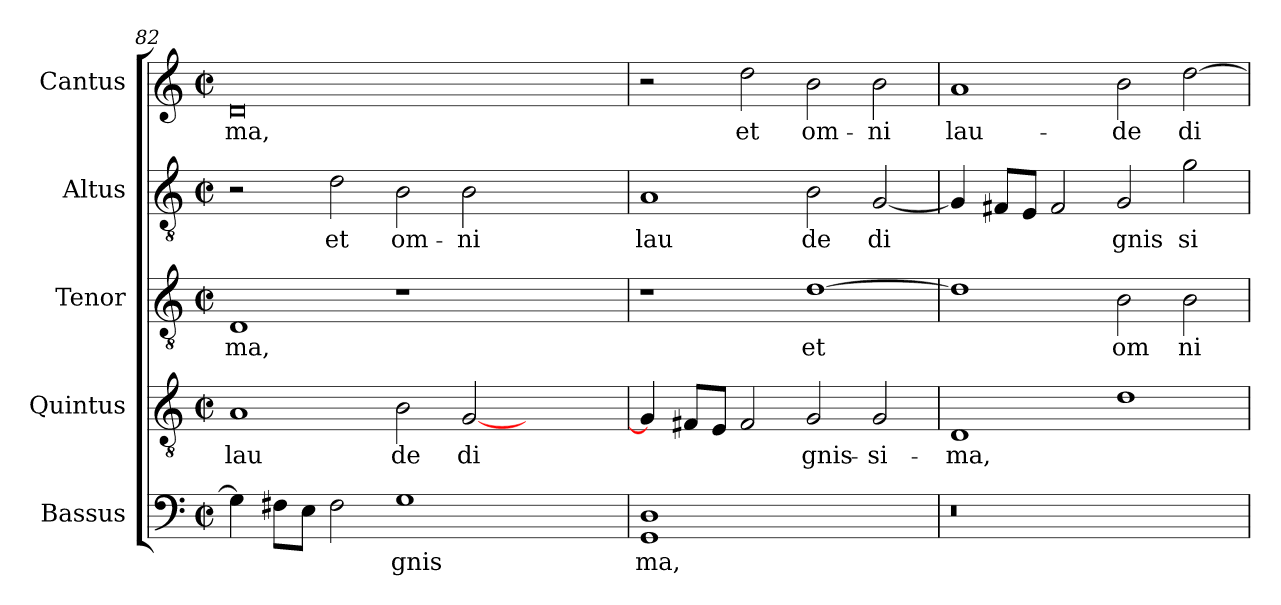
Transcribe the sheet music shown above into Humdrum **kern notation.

**kern	**text	**kern	**text	**kern	**text	**kern	**text	**kern	**text
*part5	*part5	*part4	*part4	*part3	*part3	*part2	*part2	*part1	*part1
*staff5	*staff5	*staff4	*staff4	*staff3	*staff3	*staff2	*staff2	*staff1	*staff1
*I"Bassus	*	*I"Quintus	*	*I"Tenor	*	*I"Altus	*	*I"Cantus	*
*clefF4	*	*clefGv2	*	*clefGv2	*	*clefGv2	*	*clefG2	*
*M2/2	*	*M2/2	*	*M2/2	*	*M2/2	*	*M2/2	*
*met(c|)	*	*met(c|)	*	*met(c|)	*	*met(c|)	*	*met(c|)	*
=82	=82	=82	=82	=82	=82	=82	=82	=82	=82
!	!	!	!LO:LY:b:cj	!	!LO:LY:b:cj	!	!	!	!LO:LY:b:cj
4G\]	.	1A	lau	1D	ma,	2r	.	0d	ma,
8F#X\L	.	.	.	.	.	.	.	.	.
8E\J	.	.	.	.	.	.	.	.	.
!	!	!	!	!	!	!	!LO:LY:b:cj	!	!
2F#\	.	.	.	.	.	2d\	et	.	.
!	!LO:LY:b:cj	!	!LO:LY:b:cj	!LO:N:vis=1	!	!	!LO:LY:b:cj	!	!
1G	gnis	2B\	de	0r	.	2B\	om-	.	.
!	!	!	!LO:LY:b:cj	!	!	!	!LO:LY:b:cj	!	!
.	.	[>2G/	di	.	.	2B\	-ni	.	.
1ryy	.	1ryy	.	.	.	1ryy	.	1ryy	.
!!LO:LB:g=z
=83	=83	=83	=83	=83	=83	=83	=83	=83	=83
!	!LO:LY:b:cj	!	!	!	!	!	!LO:LY:b:cj	!	!
1D 1GG	ma,	4G/]	.	1r	.	1A	lau	2r	.
.	.	8F#X/L	.	.	.	.	.	.	.
.	.	8E/J	.	.	.	.	.	.	.
!	!	!	!	!	!	!	!	!	!LO:LY:b:cj
.	.	2F#/	.	.	.	.	.	2dd\	et
!	!	!	!LO:LY:b:cj	!	!LO:LY:b:cj	!	!LO:LY:b:cj	!	!LO:LY:b:cj
1ryy	.	2G/	gnis-	[>1d	et	2B\	de	2b\	om-
!	!	!	!LO:LY:b:cj	!	!	!	!LO:LY:b:cj	!	!LO:LY:b:cj
.	.	2G/	-si-	.	.	[<2G/	di	2b\	-ni
=84	=84	=84	=84	=84	=84	=84	=84	=84	=84
!	!	!	!LO:LY:b	!	!	!	!	!	!LO:LY:b:cj
0r	.	1D	-ma,	1d]	.	4G/]	.	1a	lau-
.	.	.	.	.	.	8F#X/L	.	.	.
.	.	.	.	.	.	8E/J	.	.	.
.	.	.	.	.	.	2F#/	.	.	.
!	!	!	!	!	!LO:LY:b:cj	!	!LO:LY:b:cj	!	!LO:LY:b:cj
.	.	1d	.	2B\	om	2G/	gnis	2b\	-de
!	!	!	!	!	!LO:LY:b:cj	!	!LO:LY:b:cj	!	!LO:LY:b:cj
.	.	.	.	2B\	ni	2g\	si	[>2dd\	di-
=	=	=	=	=	=	=	=	=	=
*-	*-	*-	*-	*-	*-	*-	*-	*-	*-
